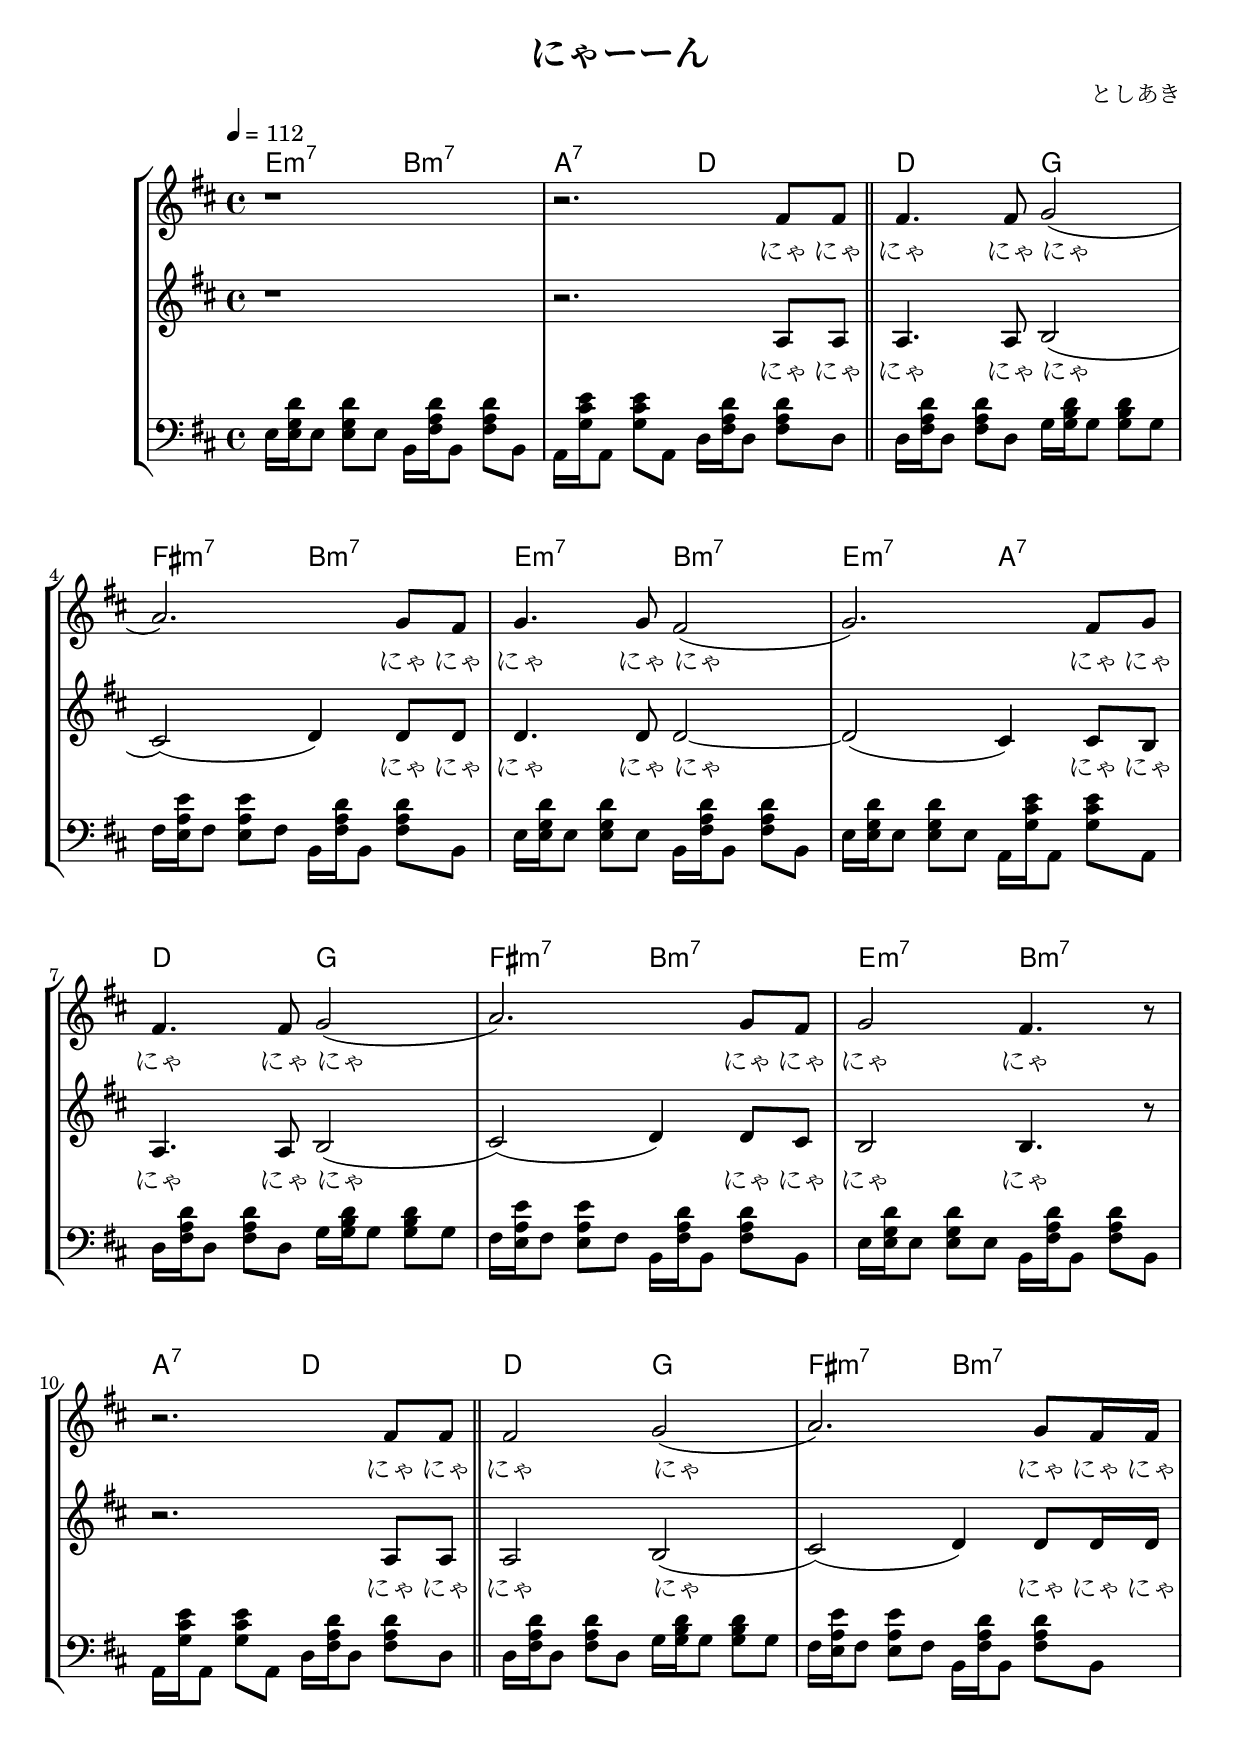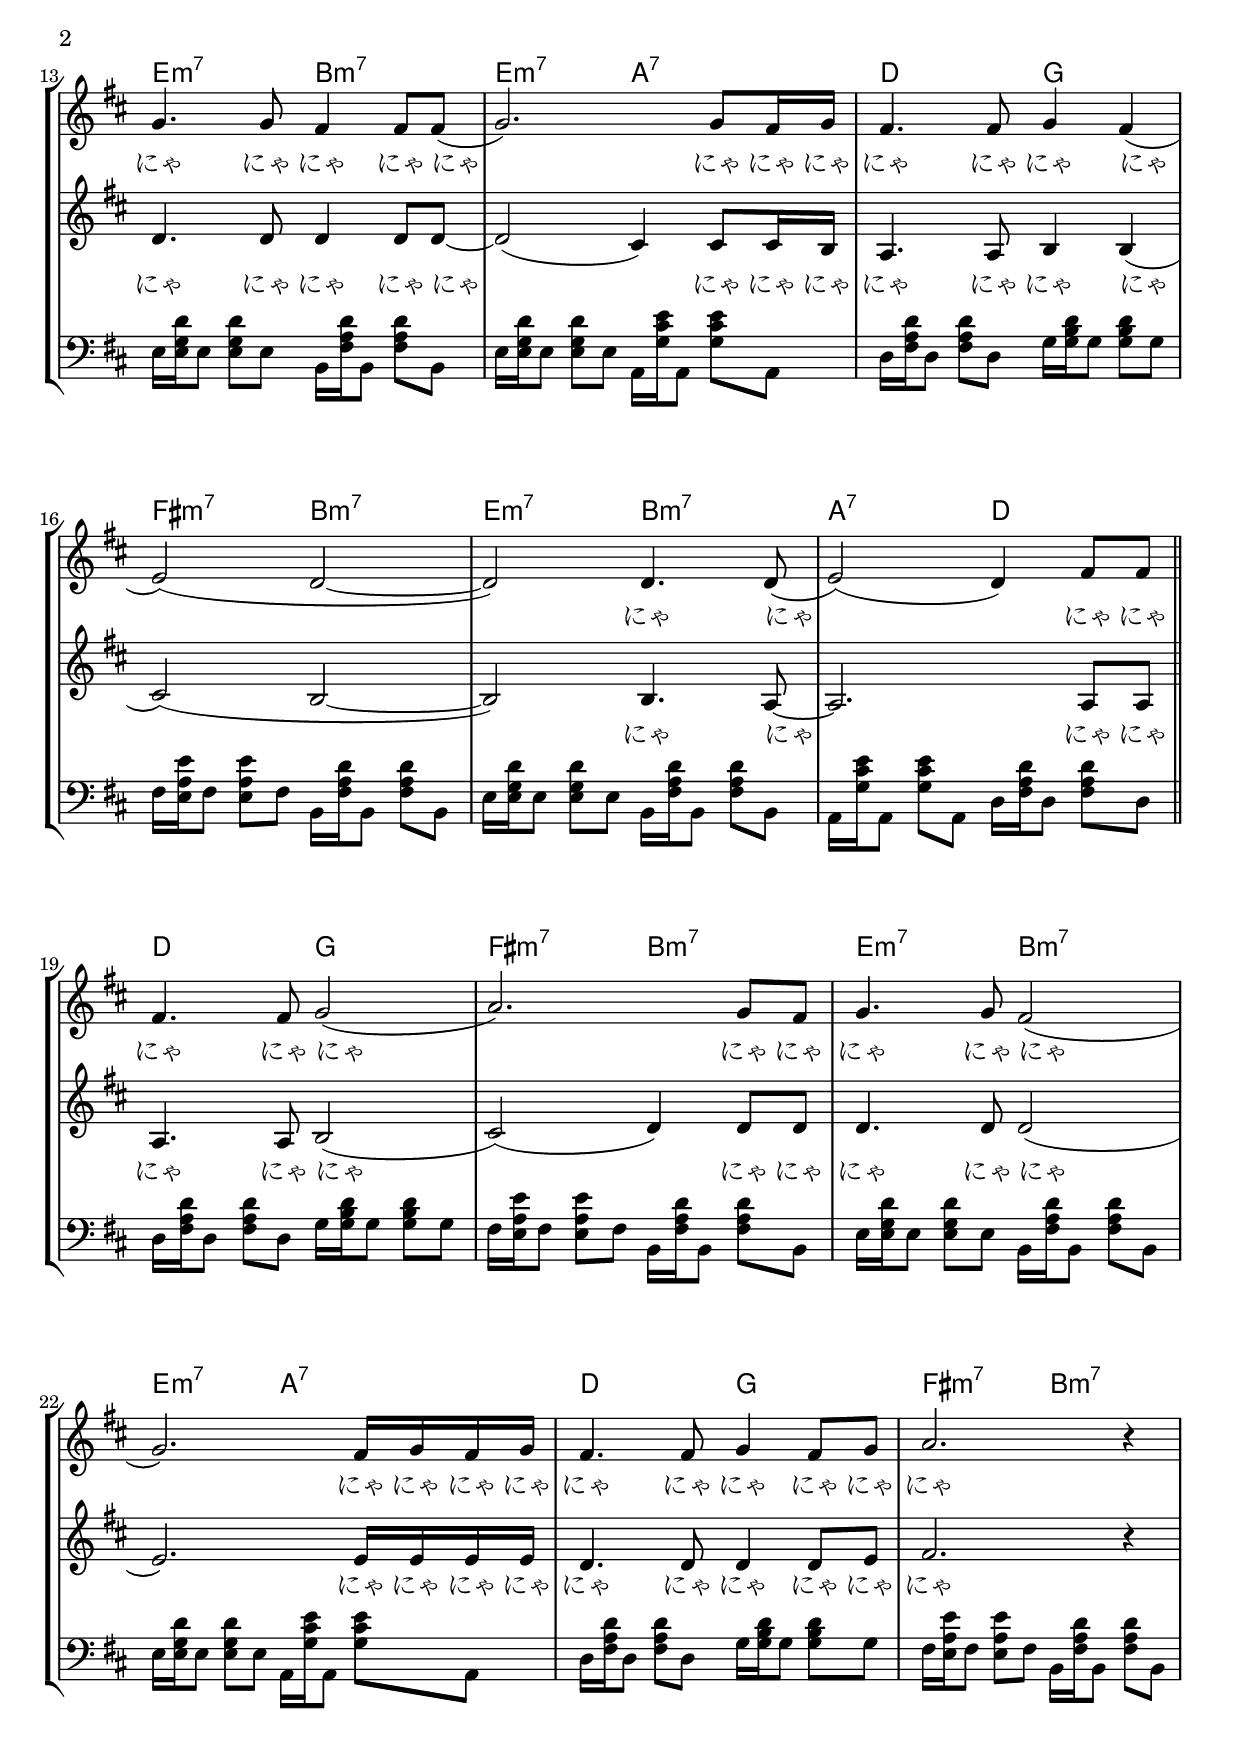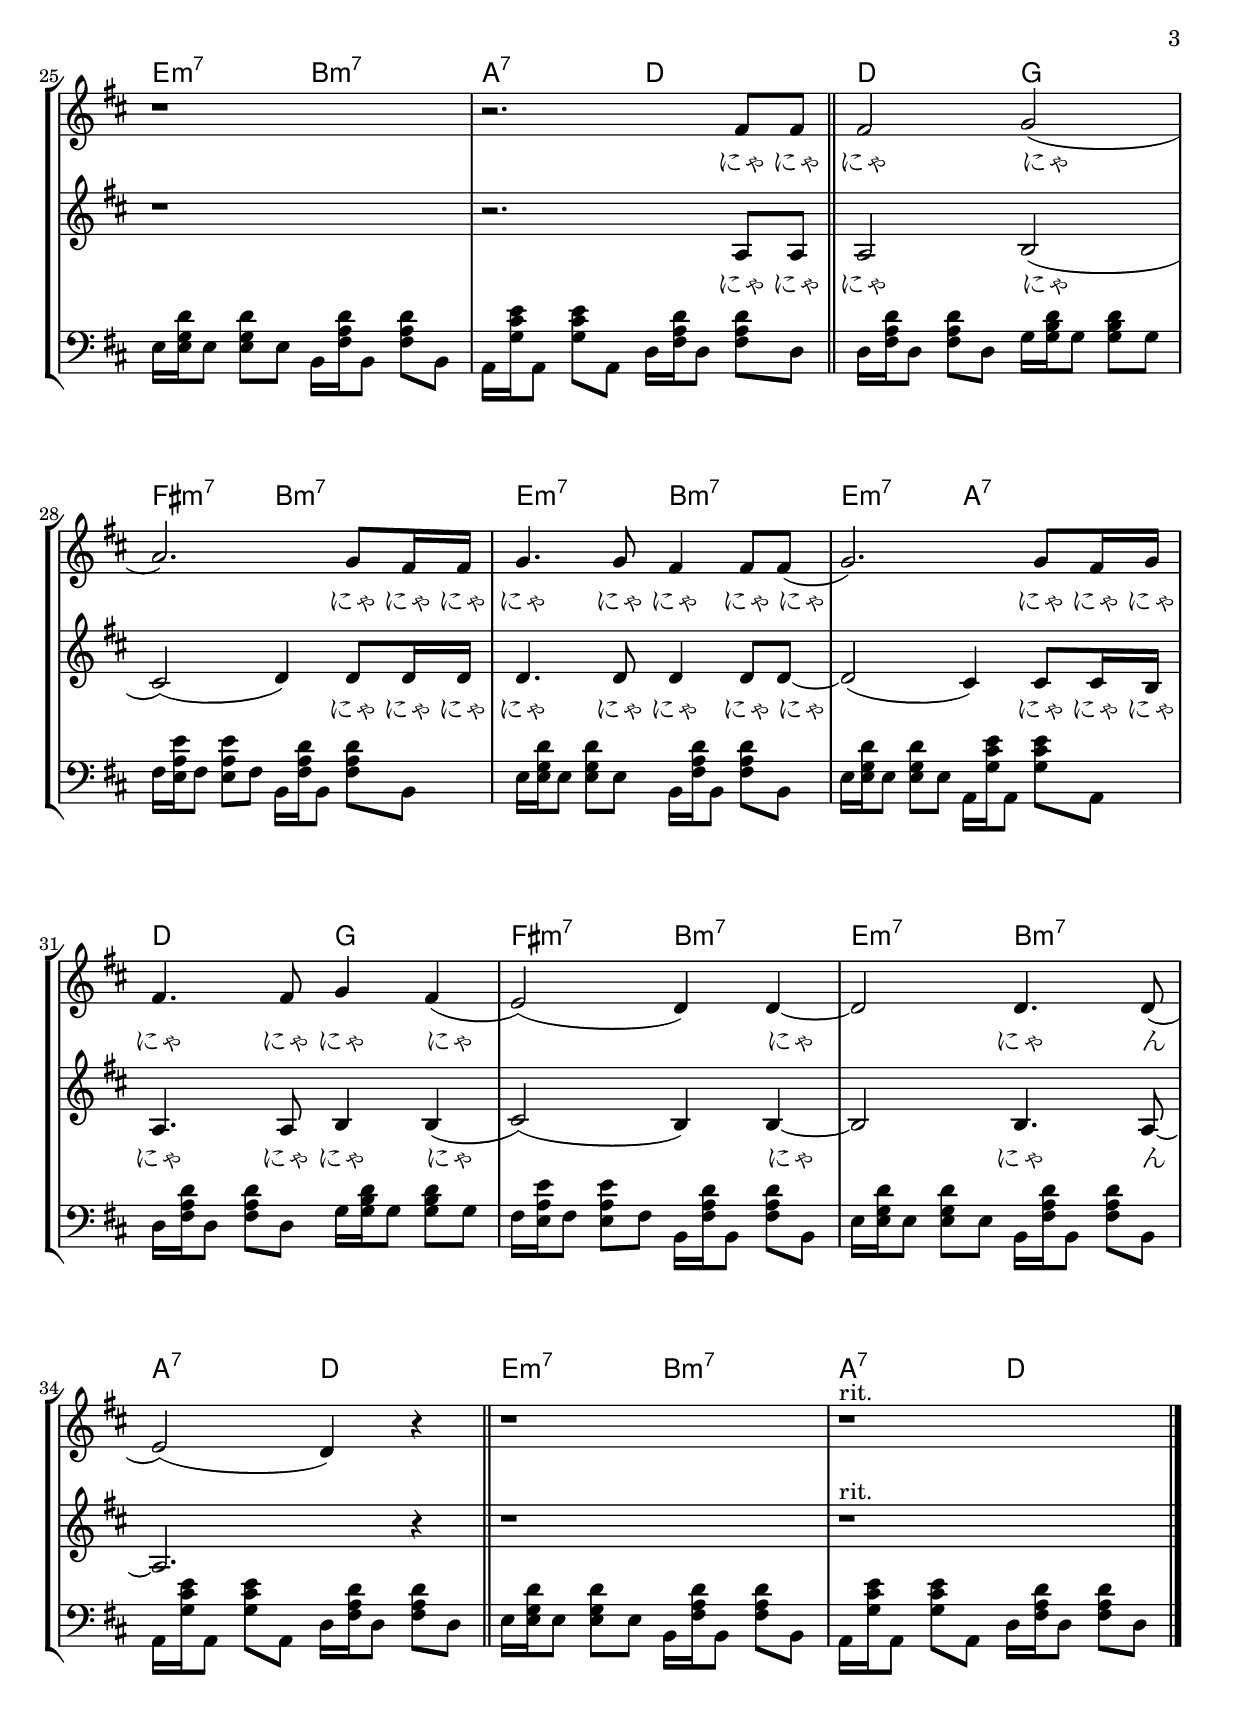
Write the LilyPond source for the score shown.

\version "2.12.1"

\header {
	title = \markup {にゃーーん}
	composer = \markup \center-column {としあき}
}

harmony = \chordmode {
	e2:min7 b:min7 a:7 d 

	d g fis:min7 b:min7 e:min7 b:min7 e:min7 a:7 d g fis:min7 b:min7 e:min7 b:min7 a:7 d 

	d g fis:min7 b:min7 e:min7 b:min7 e:min7 a:7 d g fis:min7 b:min7 e:min7 b:min7 a:7 d 

	d g fis:min7 b:min7 e:min7 b:min7 e:min7 a:7 d g fis:min7 b:min7 e:min7 b:min7 a:7 d 

	d g fis:min7 b:min7 e:min7 b:min7 e:min7 a:7 d g fis:min7 b:min7 e:min7 b:min7 a:7 d 

	e:min7 b:min7 a:7 d 
}

melody = {
	\key d \major
	\tempo 4 = 112
	r1 | r2. 
	\set Staff.midiInstrument = #"fss0.5"
	fis'8  fis'8 
	fis'4.  fis'8  g'2 
	(a'2.)  g'8  fis'8 
	g'4.  g'8  fis'2 
	(g'2.)  fis'8  g'8 
	fis'4.  fis'8  g'2 
	(a'2.)  g'8  fis'8 
	g'2  fis'4.  	r8 r2. 	\set Staff.midiInstrument = #"fss0.5"
	fis'8  fis'8 
	fis'2  g'2 
	(a'2.)  g'8  fis'16  fis'16 
	g'4.  g'8  fis'4  fis'8  fis'8 
	(g'2.)  g'8  fis'16  g'16 
	fis'4.  fis'8  g'4  fis'4 
	(e'2)  (d'2~ 
	d'2)  d'4.  d'8 
	(e'2)  (d'4)  	\set Staff.midiInstrument = #"fss0.6"
	fis'8  fis'8 
	fis'4.  fis'8  g'2 
	(a'2.)  g'8  fis'8 
	g'4.  g'8  fis'2 
	(g'2.)  fis'16  g'16  fis'16  g'16 
	fis'4.  fis'8  g'4  fis'8  g'8 
	a'2.  	r4 r1 r2. 	\set Staff.midiInstrument = #"fss0.5"
	fis'8  fis'8 
	fis'2  g'2 
	(a'2.)  g'8  fis'16  fis'16 
	g'4.  g'8  fis'4  fis'8  fis'8 
	(g'2.)  g'8  fis'16  g'16 
	fis'4.  fis'8  g'4  fis'4 
	(e'2)  (d'4)  d'4~ 
	d'2  d'4.  d'8 
	(e'2)  (d'4)  	r4 	r1 | r1^"rit." \bar "|."
}

words = \lyricmode {
	
	にゃ  にゃ  にゃ  にゃ  にゃ  にゃ  にゃ  にゃ  にゃ  にゃ  にゃ  にゃ  にゃ  にゃ  にゃ  にゃ  にゃ  にゃ  にゃ  
	にゃ  にゃ  にゃ  にゃ  にゃ  にゃ  にゃ  にゃ  にゃ  にゃ  にゃ  にゃ  にゃ  にゃ  にゃ  にゃ  にゃ  にゃ  にゃ  にゃ  にゃ  
	にゃ  にゃ  にゃ  にゃ  にゃ  にゃ  にゃ  にゃ  にゃ  にゃ  にゃ  にゃ  にゃ  にゃ  にゃ  にゃ  にゃ  にゃ  にゃ  にゃ  
	にゃ  にゃ  にゃ  にゃ  にゃ  にゃ  にゃ  にゃ  にゃ  にゃ  にゃ  にゃ  にゃ  にゃ  にゃ  にゃ  にゃ  にゃ  にゃ  にゃ  にゃ  ん  
	
}

secondmelody = {
	\key d \major
	\tempo 4 = 112
	r1 | r2. 
	\set Staff.midiInstrument = #"fss0.6"
	a8  a8 
	a4.  a8  b2 
	(cis'2)  (d'4)  d'8  d'8 
	d'4.  d'8  d'2~ 
	d'2  (cis'4)  cis'8  b8 
	a4.  a8  b2 
	(cis'2)  (d'4)  d'8  cis'8 
	b2  b4.  	r8 r2. 	\set Staff.midiInstrument = #"fss0.6"
	a8  a8 
	a2  b2 
	(cis'2)  (d'4)  d'8  d'16  d'16 
	d'4.  d'8  d'4  d'8  d'8~ 
	d'2  (cis'4)  cis'8  cis'16  b16 
	a4.  a8  b4  b4 
	(cis'2)  (b2~ 
	b2)  b4.  a8~ 
	a2.  	\set Staff.midiInstrument = #"fss0.5"
	a8  a8 
	a4.  a8  b2 
	(cis'2)  (d'4)  d'8  d'8 
	d'4.  d'8  d'2 
	(e'2.)  e'16  e'16  e'16  e'16 
	d'4.  d'8  d'4  d'8  e'8 
	fis'2.  	r4 r1 r2. 	\set Staff.midiInstrument = #"fss0.6"
	a8  a8 
	a2  b2 
	(cis'2)  (d'4)  d'8  d'16  d'16 
	d'4.  d'8  d'4  d'8  d'8~ 
	d'2  (cis'4)  cis'8  cis'16  b16 
	a4.  a8  b4  b4 
	(cis'2)  (b4)  b4~ 
	b2  b4.  a8~ 
	a2.  	r4 	r1 | r1^"rit." \bar "|."
}

secondwords = \lyricmode {
	
	にゃ  にゃ  にゃ  にゃ  にゃ  にゃ  にゃ  にゃ  にゃ  にゃ  にゃ  にゃ  にゃ  にゃ  にゃ  にゃ  にゃ  にゃ  にゃ  
	にゃ  にゃ  にゃ  にゃ  にゃ  にゃ  にゃ  にゃ  にゃ  にゃ  にゃ  にゃ  にゃ  にゃ  にゃ  にゃ  にゃ  にゃ  にゃ  にゃ  にゃ  
	にゃ  にゃ  にゃ  にゃ  にゃ  にゃ  にゃ  にゃ  にゃ  にゃ  にゃ  にゃ  にゃ  にゃ  にゃ  にゃ  にゃ  にゃ  にゃ  にゃ  
	にゃ  にゃ  にゃ  にゃ  にゃ  にゃ  にゃ  にゃ  にゃ  にゃ  にゃ  にゃ  にゃ  にゃ  にゃ  にゃ  にゃ  にゃ  にゃ  にゃ  にゃ  ん  
	
}

tempochange = {
	\tempo 4 = 112
	r1 | r1 \bar "||"
	\tempo 4 = 112
	r1 | r1 | r1 | r1 | r1 | r1 | r1 | r1 \bar "||"
	\tempo 4 = 112
	r1 | r1 | r1 | r1 | r1 | r1 | r1 | r1 \bar "||"
	\tempo 4 = 112
	r1 | r1 | r1 | r1 | r1 | r1 | r1 | r1 \bar "||"
	\tempo 4 = 112
	r1 | r1 | r1 | r1 | r1 | r1 | r1 | r1 \bar "||"
	\tempo 4 = 112
	r1 | \tempo 4 = 84 r2 \tempo 4 = 74 r2 \bar "|."
}

mainacc = {
	\clef bass
	\set Staff.midiInstrument = #"Church organ"
	\key d \major
	\tempo 4 = 112
	e16 <e g d'>16 e8 <e g d'>8 e8
	b,16 <fis a d'>16 b,8 <fis a d'>8 b,8
	a,16 <g cis' e'>16 a,8 <g cis' e'>8 a,8
	d16 <fis a d'>16 d8 <fis a d'>8 d8
	\bar "||"

	\set Staff.midiInstrument = #"Church organ"
	d16 <fis a d'>16 d8 <fis a d'>8 d8
	g16 <g b d'>16 g8 <g b d'>8 g8
	fis16 <e a e'>16 fis8 <e a e'>8 fis8
	b,16 <fis a d'>16 b,8 <fis a d'>8 b,8
	e16 <e g d'>16 e8 <e g d'>8 e8
	b,16 <fis a d'>16 b,8 <fis a d'>8 b,8
	e16 <e g d'>16 e8 <e g d'>8 e8
	a,16 <g cis' e'>16 a,8 <g cis' e'>8 a,8
	d16 <fis a d'>16 d8 <fis a d'>8 d8
	g16 <g b d'>16 g8 <g b d'>8 g8
	fis16 <e a e'>16 fis8 <e a e'>8 fis8
	b,16 <fis a d'>16 b,8 <fis a d'>8 b,8
	e16 <e g d'>16 e8 <e g d'>8 e8
	b,16 <fis a d'>16 b,8 <fis a d'>8 b,8
	a,16 <g cis' e'>16 a,8 <g cis' e'>8 a,8
	d16 <fis a d'>16 d8 <fis a d'>8 d8
	\bar "||"

	\set Staff.midiInstrument = #"Church organ"
	d16 <fis a d'>16 d8 <fis a d'>8 d8
	g16 <g b d'>16 g8 <g b d'>8 g8
	fis16 <e a e'>16 fis8 <e a e'>8 fis8
	b,16 <fis a d'>16 b,8 <fis a d'>8 b,8
	e16 <e g d'>16 e8 <e g d'>8 e8
	b,16 <fis a d'>16 b,8 <fis a d'>8 b,8
	e16 <e g d'>16 e8 <e g d'>8 e8
	a,16 <g cis' e'>16 a,8 <g cis' e'>8 a,8
	d16 <fis a d'>16 d8 <fis a d'>8 d8
	g16 <g b d'>16 g8 <g b d'>8 g8
	fis16 <e a e'>16 fis8 <e a e'>8 fis8
	b,16 <fis a d'>16 b,8 <fis a d'>8 b,8
	e16 <e g d'>16 e8 <e g d'>8 e8
	b,16 <fis a d'>16 b,8 <fis a d'>8 b,8
	a,16 <g cis' e'>16 a,8 <g cis' e'>8 a,8
	d16 <fis a d'>16 d8 <fis a d'>8 d8
	\bar "||"

	\set Staff.midiInstrument = #"Church organ"
	d16 <fis a d'>16 d8 <fis a d'>8 d8
	g16 <g b d'>16 g8 <g b d'>8 g8
	fis16 <e a e'>16 fis8 <e a e'>8 fis8
	b,16 <fis a d'>16 b,8 <fis a d'>8 b,8
	e16 <e g d'>16 e8 <e g d'>8 e8
	b,16 <fis a d'>16 b,8 <fis a d'>8 b,8
	e16 <e g d'>16 e8 <e g d'>8 e8
	a,16 <g cis' e'>16 a,8 <g cis' e'>8 a,8
	d16 <fis a d'>16 d8 <fis a d'>8 d8
	g16 <g b d'>16 g8 <g b d'>8 g8
	fis16 <e a e'>16 fis8 <e a e'>8 fis8
	b,16 <fis a d'>16 b,8 <fis a d'>8 b,8
	e16 <e g d'>16 e8 <e g d'>8 e8
	b,16 <fis a d'>16 b,8 <fis a d'>8 b,8
	a,16 <g cis' e'>16 a,8 <g cis' e'>8 a,8
	d16 <fis a d'>16 d8 <fis a d'>8 d8
	\bar "||"

	\set Staff.midiInstrument = #"Church organ"
	d16 <fis a d'>16 d8 <fis a d'>8 d8
	g16 <g b d'>16 g8 <g b d'>8 g8
	fis16 <e a e'>16 fis8 <e a e'>8 fis8
	b,16 <fis a d'>16 b,8 <fis a d'>8 b,8
	e16 <e g d'>16 e8 <e g d'>8 e8
	b,16 <fis a d'>16 b,8 <fis a d'>8 b,8
	e16 <e g d'>16 e8 <e g d'>8 e8
	a,16 <g cis' e'>16 a,8 <g cis' e'>8 a,8
	d16 <fis a d'>16 d8 <fis a d'>8 d8
	g16 <g b d'>16 g8 <g b d'>8 g8
	fis16 <e a e'>16 fis8 <e a e'>8 fis8
	b,16 <fis a d'>16 b,8 <fis a d'>8 b,8
	e16 <e g d'>16 e8 <e g d'>8 e8
	b,16 <fis a d'>16 b,8 <fis a d'>8 b,8
	a,16 <g cis' e'>16 a,8 <g cis' e'>8 a,8
	d16 <fis a d'>16 d8 <fis a d'>8 d8
	\bar "||"

	\set Staff.midiInstrument = #"Church organ"
	e16 <e g d'>16 e8 <e g d'>8 e8
	b,16 <fis a d'>16 b,8 <fis a d'>8 b,8
	a,16 <g cis' e'>16 a,8 <g cis' e'>8 a,8
	d16 <fis a d'>16 d8 <fis a d'>8 d8
	\bar "|."
}

subacc = {
	\clef bass
	\set Staff.midiInstrument = #"Pizzicato Strings"
	\key d \major
	\tempo 4 = 112
	e4 <e g d'>8. <e g d'>16
	b,4 <fis a d'>8. <fis a d'>16
	a,4 <g cis' e'>8. <g cis' e'>16
	d4 <fis a d'>8. <fis a d'>16
	\bar "||"

	\set Staff.midiInstrument = #"Pizzicato Strings"
	d4 <fis a d'>8. <fis a d'>16
	g4 <g b d'>8. <g b d'>16
	fis4 <e a e'>8. <e a e'>16
	b,4 <fis a d'>8. <fis a d'>16
	e4 <e g d'>8. <e g d'>16
	b,4 <fis a d'>8. <fis a d'>16
	e4 <e g d'>8. <e g d'>16
	a,4 <g cis' e'>8. <g cis' e'>16
	d4 <fis a d'>8. <fis a d'>16
	g4 <g b d'>8. <g b d'>16
	fis4 <e a e'>8. <e a e'>16
	b,4 <fis a d'>8. <fis a d'>16
	e4 <e g d'>8. <e g d'>16
	b,4 <fis a d'>8. <fis a d'>16
	a,4 <g cis' e'>8. <g cis' e'>16
	d4 <fis a d'>8. <fis a d'>16
	\bar "||"

	\set Staff.midiInstrument = #"Pizzicato Strings"
	d4 <fis a d'>8. <fis a d'>16
	g4 <g b d'>8. <g b d'>16
	fis4 <e a e'>8. <e a e'>16
	b,4 <fis a d'>8. <fis a d'>16
	e4 <e g d'>8. <e g d'>16
	b,4 <fis a d'>8. <fis a d'>16
	e4 <e g d'>8. <e g d'>16
	a,4 <g cis' e'>8. <g cis' e'>16
	d4 <fis a d'>8. <fis a d'>16
	g4 <g b d'>8. <g b d'>16
	fis4 <e a e'>8. <e a e'>16
	b,4 <fis a d'>8. <fis a d'>16
	e4 <e g d'>8. <e g d'>16
	b,4 <fis a d'>8. <fis a d'>16
	a,4 <g cis' e'>8. <g cis' e'>16
	d4 <fis a d'>8. <fis a d'>16
	\bar "||"

	\set Staff.midiInstrument = #"Pizzicato Strings"
	d4 <fis a d'>8. <fis a d'>16
	g4 <g b d'>8. <g b d'>16
	fis4 <e a e'>8. <e a e'>16
	b,4 <fis a d'>8. <fis a d'>16
	e4 <e g d'>8. <e g d'>16
	b,4 <fis a d'>8. <fis a d'>16
	e4 <e g d'>8. <e g d'>16
	a,4 <g cis' e'>8. <g cis' e'>16
	d4 <fis a d'>8. <fis a d'>16
	g4 <g b d'>8. <g b d'>16
	fis4 <e a e'>8. <e a e'>16
	b,4 <fis a d'>8. <fis a d'>16
	e4 <e g d'>8. <e g d'>16
	b,4 <fis a d'>8. <fis a d'>16
	a,4 <g cis' e'>8. <g cis' e'>16
	d4 <fis a d'>8. <fis a d'>16
	\bar "||"

	\set Staff.midiInstrument = #"Pizzicato Strings"
	d4 <fis a d'>8. <fis a d'>16
	g4 <g b d'>8. <g b d'>16
	fis4 <e a e'>8. <e a e'>16
	b,4 <fis a d'>8. <fis a d'>16
	e4 <e g d'>8. <e g d'>16
	b,4 <fis a d'>8. <fis a d'>16
	e4 <e g d'>8. <e g d'>16
	a,4 <g cis' e'>8. <g cis' e'>16
	d4 <fis a d'>8. <fis a d'>16
	g4 <g b d'>8. <g b d'>16
	fis4 <e a e'>8. <e a e'>16
	b,4 <fis a d'>8. <fis a d'>16
	e4 <e g d'>8. <e g d'>16
	b,4 <fis a d'>8. <fis a d'>16
	a,4 <g cis' e'>8. <g cis' e'>16
	d4 <fis a d'>8. <fis a d'>16
	\bar "||"

	\set Staff.midiInstrument = #"Pizzicato Strings"
	e4 <e g d'>8. <e g d'>16
	b,4 <fis a d'>8. <fis a d'>16
	a,4 <g cis' e'>8. <g cis' e'>16
	<fis a d'>2
	\bar "|."
}

percA = {
	\drummode {
	r1 |r1 \bar "||"
	r1 |r1 |r1 |r1 |r1 |r1 |r1 |r1 \bar "||"
	r1 |r1 |r1 |r1 |r1 |r1 |r1 |r1 \bar "||"
	r1 |r1 |r1 |r1 |r1 |r1 |r1 |r1 \bar "||"
	r1 |r1 |r1 |r1 |r1 |r1 |r1 |r1 \bar "||"
	r1 |r1 \bar "|."
	}
}

percB = {
	\drummode {
	r1 |r1 \bar "||"
	r1 |r1 |r1 |r1 |r1 |r1 |r1 |r1 \bar "||"
	r1 |r1 |r1 |r1 |r1 |r1 |r1 |r1 \bar "||"
	r1 |r1 |r1 |r1 |r1 |r1 |r1 |r1 \bar "||"
	r1 |r1 |r1 |r1 |r1 |r1 |r1 |r1 \bar "||"
	r1 |r1 \bar "|."
	}
}

percC = {
	\drummode {
	r1 |r1 \bar "||"
	r1 |r1 |r1 |r1 |r1 |r1 |r1 |r1 \bar "||"
	r1 |r1 |r1 |r1 |r1 |r1 |r1 |r1 \bar "||"
	r1 |r1 |r1 |r1 |r1 |r1 |r1 |r1 \bar "||"
	r1 |r1 |r1 |r1 |r1 |r1 |r1 |r1 \bar "||"
	r1 |r1 \bar "|."
	}
}

percD = {
	\drummode {
	r1 |r1 \bar "||"
	r1 |r1 |r1 |r1 |r1 |r1 |r1 |r1 \bar "||"
	r1 |r1 |r1 |r1 |r1 |r1 |r1 |r1 \bar "||"
	r1 |r1 |r1 |r1 |r1 |r1 |r1 |r1 \bar "||"
	r1 |r1 |r1 |r1 |r1 |r1 |r1 |r1 \bar "||"
	r1 |r1 \bar "|."
	}
}

percE = {
	\drummode {
	r1 |r1 \bar "||"
	r1 |r1 |r1 |r1 |r1 |r1 |r1 |r1 \bar "||"
	r1 |r1 |r1 |r1 |r1 |r1 |r1 |r1 \bar "||"
	r1 |r1 |r1 |r1 |r1 |r1 |r1 |r1 \bar "||"
	r1 |r1 |r1 |r1 |r1 |r1 |r1 |r1 \bar "||"
	r1 |r1 \bar "|."
	}
}

\score {
	<<
		\new StaffGroup <<
			\new ChordNames {\harmony}
			\new Voice = "melody" {\melody}
			\new Lyrics \lyricsto "melody" \words
			\new Voice = "secondmelody" {\secondmelody}
			\new Lyrics \lyricsto "secondmelody" \secondwords
			\new Staff = "mainacc" {\mainacc}
		>>
	>>
	\layout { }
}
